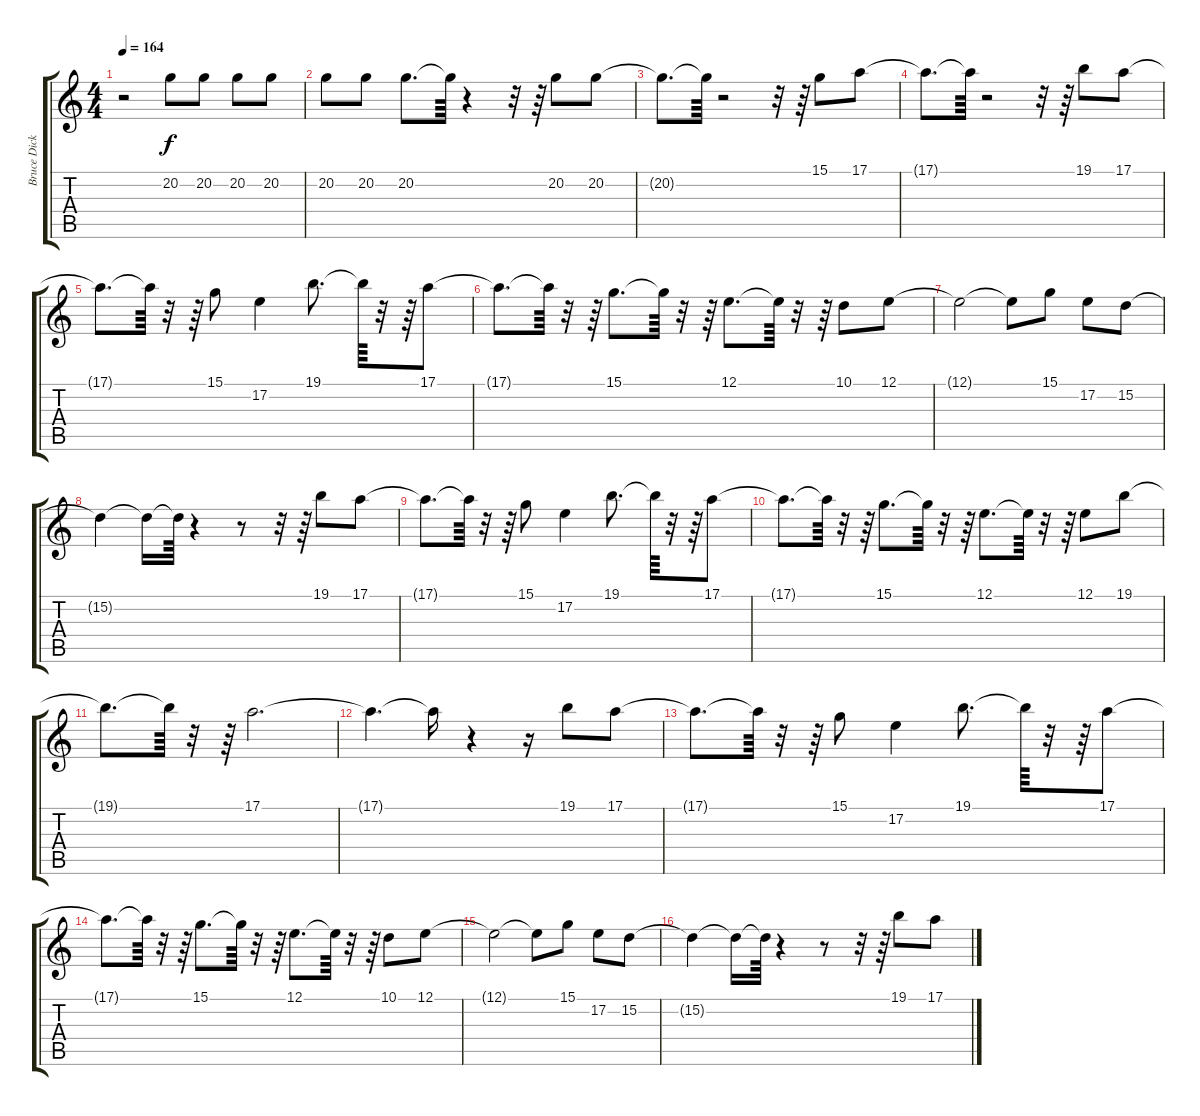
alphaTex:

\track ("Bruce Dickinson (Voice)" "Bruce Dick") {instrument choiraahs}
\staff {score tabs}
\tuning (E4 B3 G3 D3 A2 E2) {hide}
\ts (4 4)
\tempo 164
\clef g2
\ks c
r.2{dy f} 20.2.8 20.2.8 20.2.8 20.2.8 |
20.2.8 20.2.8 20.2.8{d} 20.2{t}.64 r.4 r.32 r.64 20.2.8 20.2.8 |
20.2{t}.8{d} 20.2{t}.64 r.2 r.32 r.64 15.1.8 17.1.8 |
17.1{t}.8{d} 17.1{t}.64 r.2 r.32 r.64 19.1.8 17.1.8 |
17.1{t}.8{d} 17.1{t}.64 r.32 r.64 15.1.8 17.2.4 19.1.8{d} 19.1{t}.64 r.32 r.64 17.1.8 |
17.1{t}.8{d} 17.1{t}.64 r.32 r.64 15.1.8{d} 15.1{t}.64 r.32 r.64 12.1.8{d} 12.1{t}.64 r.32 r.64 10.1.8 12.1.8 |
12.1{t}.2 12.1{t}.8 15.1.8 17.2.8 15.2.8 |
15.2{t}.4 15.2{t}.16 15.2{t}.64 r.4 r.8 r.32 r.64 19.1.8 17.1.8 |
17.1{t}.8{d} 17.1{t}.64 r.32 r.64 15.1.8 17.2.4 19.1.8{d} 19.1{t}.64 r.32 r.64 17.1.8 |
17.1{t}.8{d} 17.1{t}.64 r.32 r.64 15.1.8{d} 15.1{t}.64 r.32 r.64 12.1.8{d} 12.1{t}.64 r.32 r.64 12.1.8 19.1.8 |
19.1{t}.8{d} 19.1{t}.64 r.32 r.64 17.1.2{d} |
17.1{t}.4{d} 17.1{t}.16 r.4 r.16 19.1.8 17.1.8 |
17.1{t}.8{d} 17.1{t}.64 r.32 r.64 15.1.8 17.2.4 19.1.8{d} 19.1{t}.64 r.32 r.64 17.1.8 |
17.1{t}.8{d} 17.1{t}.64 r.32 r.64 15.1.8{d} 15.1{t}.64 r.32 r.64 12.1.8{d} 12.1{t}.64 r.32 r.64 10.1.8 12.1.8 |
12.1{t}.2 12.1{t}.8 15.1.8 17.2.8 15.2.8 |
15.2{t}.4 15.2{t}.16 15.2{t}.64 r.4 r.8 r.32 r.64 19.1.8 17.1.8
